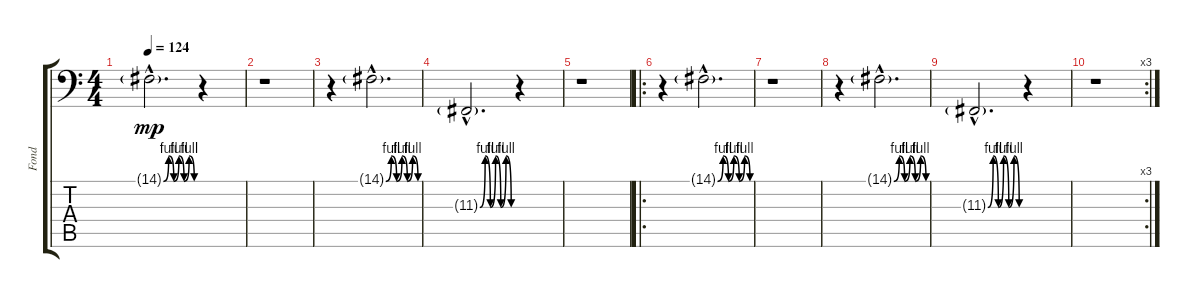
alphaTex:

\track ("Fond" "Fond") {instrument cello}
\staff {score tabs}
\tuning (E2 B1 G1 D1 A0 E0) {hide}
\ts (4 4)
\tempo 124
\clef f4
\ks c
14.1{be (custom 0 0 10 4 20 0 30 4 40 0 50 4 60 0) g hac}.2{d dy mp volume 0 instrument cello} r.4 |
r.1{volume 4} |
r.4 14.1{be (custom 0 0 10 4 20 0 30 4 40 0 50 4 60 0) g hac}.2{d} |
11.3{be (custom 0 0 10 4 20 0 30 4 40 0 50 4 60 0) g hac}.2{d volume 8} r.4 |
r.1 |
\ro
r.4 14.1{be (custom 0 0 10 4 20 0 30 4 40 0 50 4 60 0) g hac}.2{d} |
r.1 |
r.4 14.1{be (custom 0 0 10 4 20 0 30 4 40 0 50 4 60 0) g hac}.2{d} |
11.3{be (custom 0 0 10 4 20 0 30 4 40 0 50 4 60 0) g hac}.2{d} r.4 |
\rc 3
r.1
